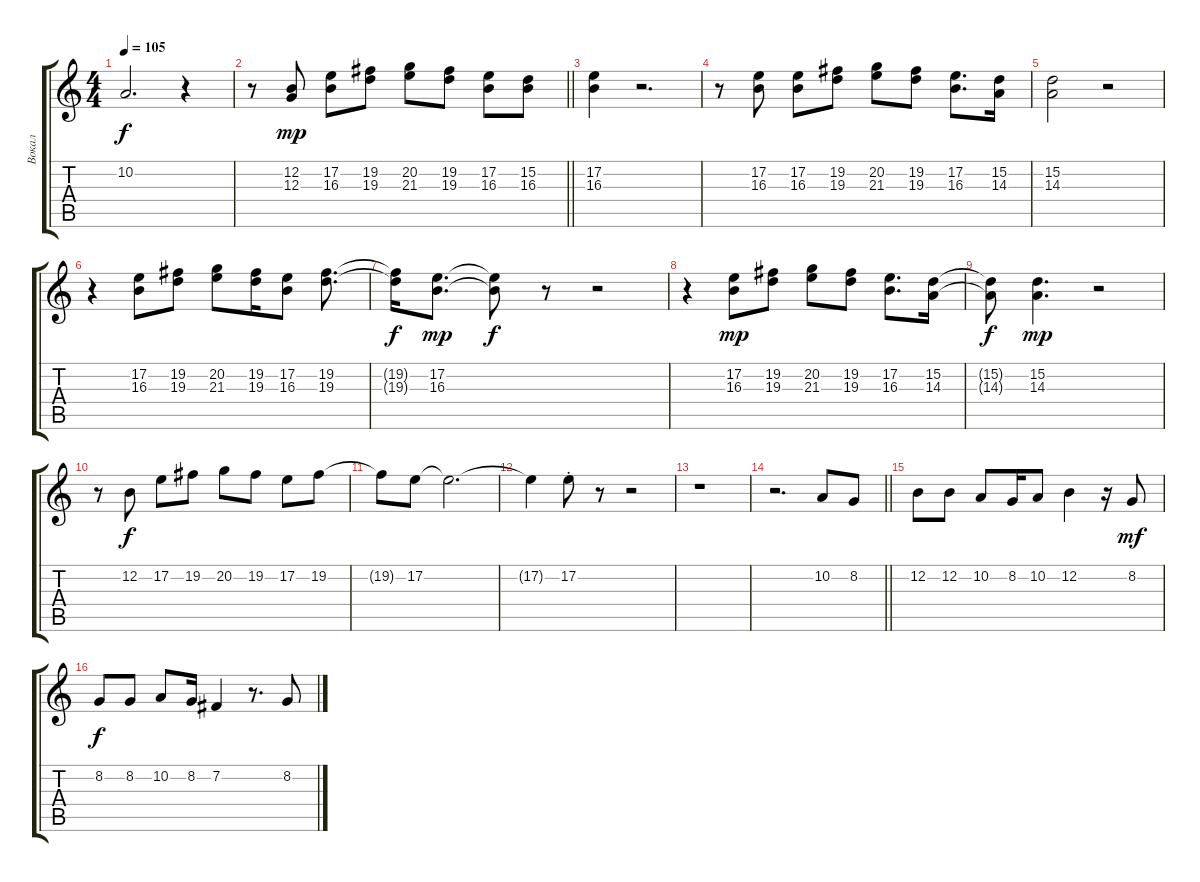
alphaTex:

\track ("Вокал" "Вокал") {instrument oboe}
\staff {score tabs}
\tuning (E4 B3 G3 D3 A2 E2) {hide}
\ts (4 4)
\tempo 105
\clef g2
\ks c
10.2{t}.2{d dy f} r.4 |
\barLineRight lightlight
r.8 (12.2 12.3).8{dy mp} (17.2 16.3).8 (19.2 19.3).8 (20.2 21.3).8 (19.2 19.3).8 (17.2 16.3).8 (15.2 16.3).8 |
(17.2 16.3).4 r.2{d} |
r.8 (17.2 16.3).8 (17.2 16.3).8 (19.2 19.3).8 (20.2 21.3).8 (19.2 19.3).8 (17.2 16.3).8{d} (15.2 14.3).16 |
(15.2 14.3).2 r.2 |
r.4 (17.2 16.3).8 (19.2 19.3).8 (20.2 21.3).8 (19.2 19.3).16 (17.2 16.3).8 (19.2 19.3).8{d} |
(19.2{t} 19.3{t}).16{dy f} (17.2 16.3).8{d dy mp} (17.2{t} 16.3{t}).8{dy f} r.8 r.2 |
r.4 (17.2 16.3).8{dy mp} (19.2 19.3).8 (20.2 21.3).8 (19.2 19.3).8 (17.2 16.3).8{d} (15.2 14.3).16 |
(15.2{t} 14.3{t}).8{dy f} (15.2 14.3).4{d dy mp} r.2 |
r.8 12.2.8{dy f} 17.2.8 19.2.8 20.2.8 19.2.8 17.2.8 19.2.8 |
19.2{t}.8 17.2.8 17.2{t}.2{d} |
17.2{t}.4 17.2{st}.8 r.8 r.2 |
r.1 |
\barLineRight lightlight
r.2{d} 10.2.8 8.2.8 |
12.2.8 12.2.8 10.2.8 8.2.16 10.2.8 12.2.4 r.16 8.2.8{dy mf} |
8.2.8{dy f} 8.2.8 10.2.8 8.2.16 7.2.4 r.8{d} 8.2.8
